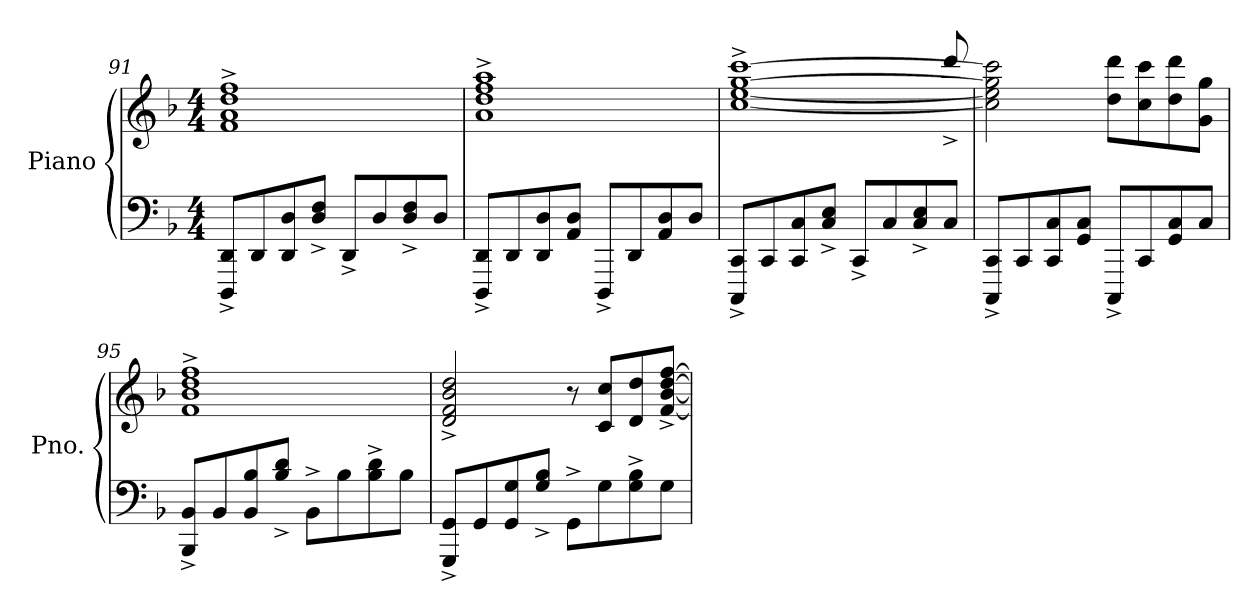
**kern	**kern
*part1	*part1
*staff2	*staff1
*I"Piano	*
*I'Pno.	*
*clefF4	*clefG2
*k[b-]	*k[b-]
*M4/4	*M4/4
=91	=91
8DDD/^ 8DD/^L	1f^ 1a^ 1dd^ 1ff^
8DD/	.
8DD/ 8D/	.
8D/^ 8F/^J	.
8DD^/L	.
8D/	.
8D/^ 8F/^	.
8D/J	.
!!LO:LB:g=z
=92	=92
8DDD/^ 8DD/^L	1a^ 1dd^ 1ff^ 1aa^
8DD/	.
8DD/ 8D/	.
8AA/ 8D/J	.
8DDD^/L	.
8DD/	.
8AA/ 8D/	.
8D/J	.
=93	=93
*	*^
8CCC/^ 8CC/^L	[1cc^ [1ee^ [1gg^ [1ccc^	2..ryy
8CC/	.	.
8CC/ 8C/	.	.
8C/^ 8E/^J	.	.
8CC^/L	.	.
8C/	.	.
8C/^ 8E/^	.	.
8C/J	.	8ddd^/
*	*v	*v
=94	=94
8CCC/^ 8CC/^L	2cc\] 2ee\] 2gg\] 2ccc\]
8CC/	.
8CC/ 8C/	.
8GG/ 8C/J	.
8CCC^/L	8dd\ 8ddd\L
8CC/	8cc\ 8ccc\
8GG/ 8C/	8dd\ 8ddd\
8C/J	8g\ 8gg\J
=95	=95
8BBB-/^ 8BB-/^L	1f^ 1b-^ 1dd^ 1ff^
8BB-/	.
8BB-/ 8B-/	.
8B-/^ 8d/^J	.
8BB-^\L	.
8B-\	.
8B-\^ 8d\^	.
8B-\J	.
=96	=96
8GGG/^ 8GG/^L	2d/^ 2f/^ 2b-/^ 2dd/^
8GG/	.
8GG/ 8G/	.
8G/^ 8B-/^J	.
8GG^\L	8r
8G\	8c/ 8cc/L
8G\^ 8B-\^	8d/ 8dd/
8G\J	[8f/^ [8b-/^ [8dd/^ [8ff/^J
=	=
*-	*-
